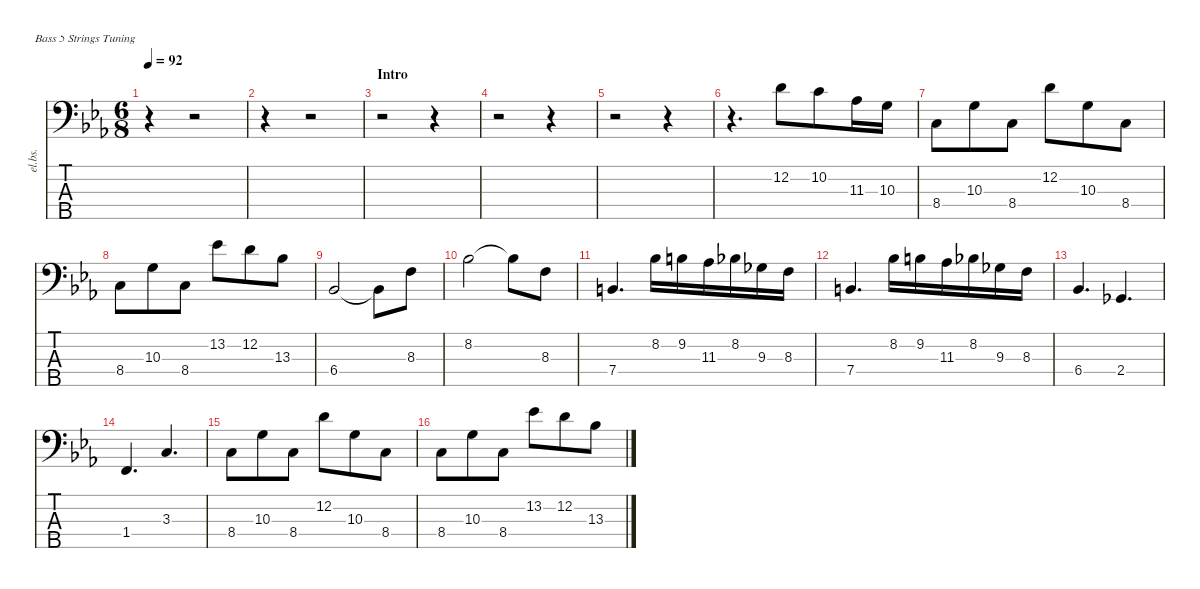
\defaultSystemsLayout 4
\hideDynamics
\bracketExtendMode nobrackets
\track ("Bass - Martin Lopez" "el.bs.") {instrument electricbassfinger}
\staff {score tabs}
\tuning (G2 D2 A1 E1 B0)
\ts (6 8)
\tempo 92
\clef f4
\ks cminor
r.4{dy f instrument electricbassfinger beam Down} r.2{beam Down} |
r.4{beam Down} r.2{beam Down} |
\section ("" "Intro")
r.2{beam Down} r.4{beam Down} |
r.2{beam Down} r.4{beam Down} |
r.2{beam Down} r.4{beam Down} |
r.4{d beam Down} 12.2{acc forcenatural}.8{beam Down} 10.2{acc forcenatural}.8{beam Down} 11.3{acc b}.16{beam Down} 10.3{acc forcenatural}.16{beam Down} |
8.4{acc forcenatural}.8{beam Down} 10.3{acc forcenatural}.8{beam Down} 8.4{acc forcenatural}.8{beam Down} 12.2{acc forcenatural}.8{beam Down} 10.3{acc forcenatural}.8{beam Down} 8.4{acc forcenatural}.8{beam Down} |
8.4{acc forcenatural}.8{beam Down} 10.3{acc forcenatural}.8{beam Down} 8.4{acc forcenatural}.8{beam Down} 13.2{acc b}.8{beam Down} 12.2{acc forcenatural}.8{beam Down} 13.3{acc b}.8{beam Down} |
6.4{acc b}.2{beam Up} 6.4{t acc b}.8{beam Down} 8.3{acc forcenatural}.8{beam Down} |
8.2{acc b}.2{beam Down} 8.2{t acc b}.8{beam Down} 8.3{acc forcenatural}.8{beam Down} |
7.4{acc forcenatural}.4{d beam Up} 8.2{acc b}.16{beam Down} 9.2{acc forcenatural}.16{beam Down} 11.3{acc b}.16{beam Down} 8.2{acc b}.16{beam Down} 9.3{acc b}.16{beam Down} 8.3{acc forcenatural}.16{beam Down} |
7.4{acc forcenatural}.4{d beam Up} 8.2{acc b}.16{beam Down} 9.2{acc forcenatural}.16{beam Down} 11.3{acc b}.16{beam Down} 8.2{acc b}.16{beam Down} 9.3{acc b}.16{beam Down} 8.3{acc forcenatural}.16{beam Down} |
6.4{acc b}.4{d beam Up} 2.4{acc b}.4{d beam Up} |
1.4{acc forcenatural}.4{d beam Up} 3.3{acc forcenatural}.4{d beam Up} |
8.4{acc forcenatural}.8{beam Down} 10.3{acc forcenatural}.8{beam Down} 8.4{acc forcenatural}.8{beam Down} 12.2{acc forcenatural}.8{beam Down} 10.3{acc forcenatural}.8{beam Down} 8.4{acc forcenatural}.8{beam Down} |
8.4{acc forcenatural}.8{beam Down} 10.3{acc forcenatural}.8{beam Down} 8.4{acc forcenatural}.8{beam Down} 13.2{acc b}.8{beam Down} 12.2{acc forcenatural}.8{beam Down} 13.3{acc b}.8{beam Down}
